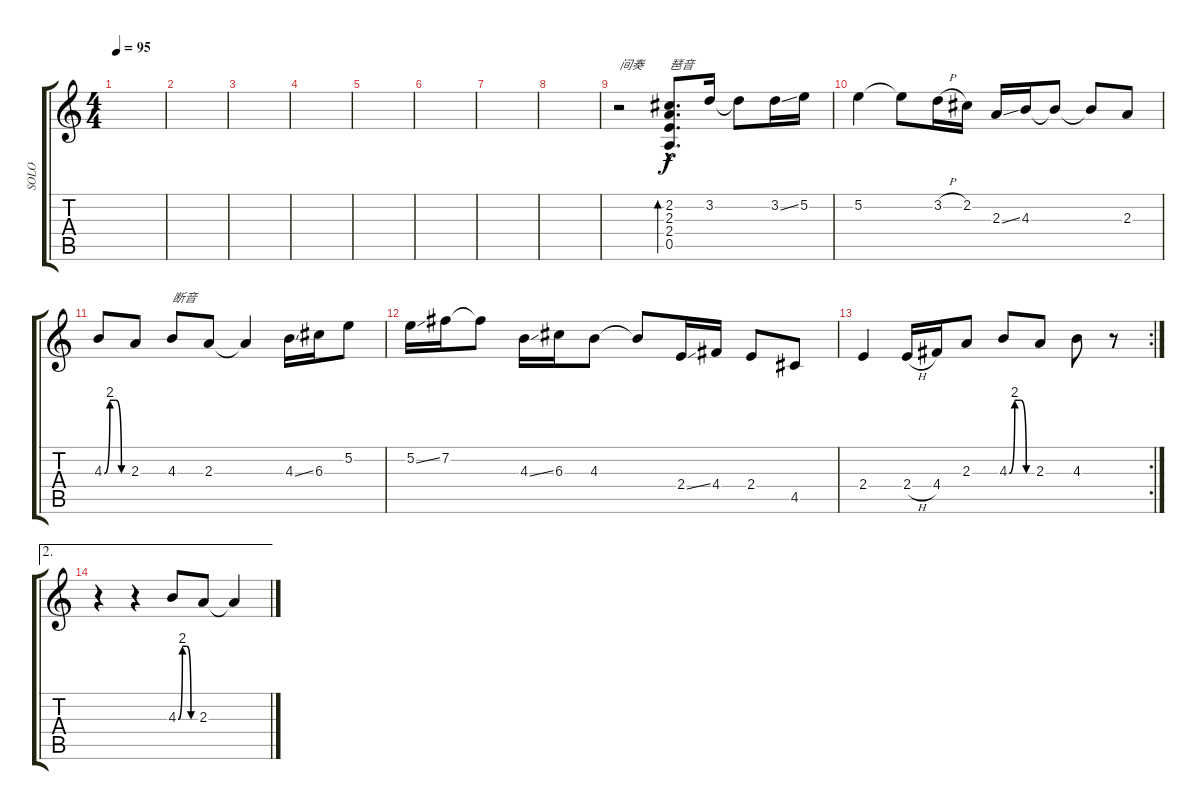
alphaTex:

\track ("SOLO" "SOLO") {instrument acousticguitarsteel}
\staff {score tabs}
\tuning (E4 B3 G3 D3 A2 E2) {hide}
\ts (4 4)
\tempo 95
\clef g2
\ks c
|
|
|
|
|
|
|
|
r.2{txt "间奏"} (2.2{hac} 2.3{hac} 2.4{hac} 0.5{hac}).8{d bd 240 txt "琶音"} 3.2.16 3.2{t}.8 3.2{ss}.16 5.2.16 |
5.2.4 5.2{t}.8 3.2{h}.16 2.2.16 2.3{ss}.16 4.3.16 4.3{t}.8 4.3{t}.8 2.3.8 |
4.3{be (custom 0 0 15 8 30 8 45 0 60 0)}.8 2.3.8 4.3.8{txt "断音"} 2.3.8 2.3{t}.4 4.3{ss}.16 6.3.16 5.2.8 |
5.2{ss}.16 7.2.16 7.2{t}.8 4.3{ss}.16 6.3.16 4.3.8 4.3{t}.8 2.4{ss}.16 4.4.16 2.4.8 4.5.8 |
\rc 2
2.4.4 2.4{h}.16 4.4.16 2.3.8 4.3{be (custom 0 0 15 8 30 8 45 0 60 0)}.8 2.3.8 4.3.8 r.8 |
\ae 2
r.4 r.4 4.3{be (custom 0 0 15 8 30 8 45 0 60 0)}.8 2.3.8 2.3{t}.4
